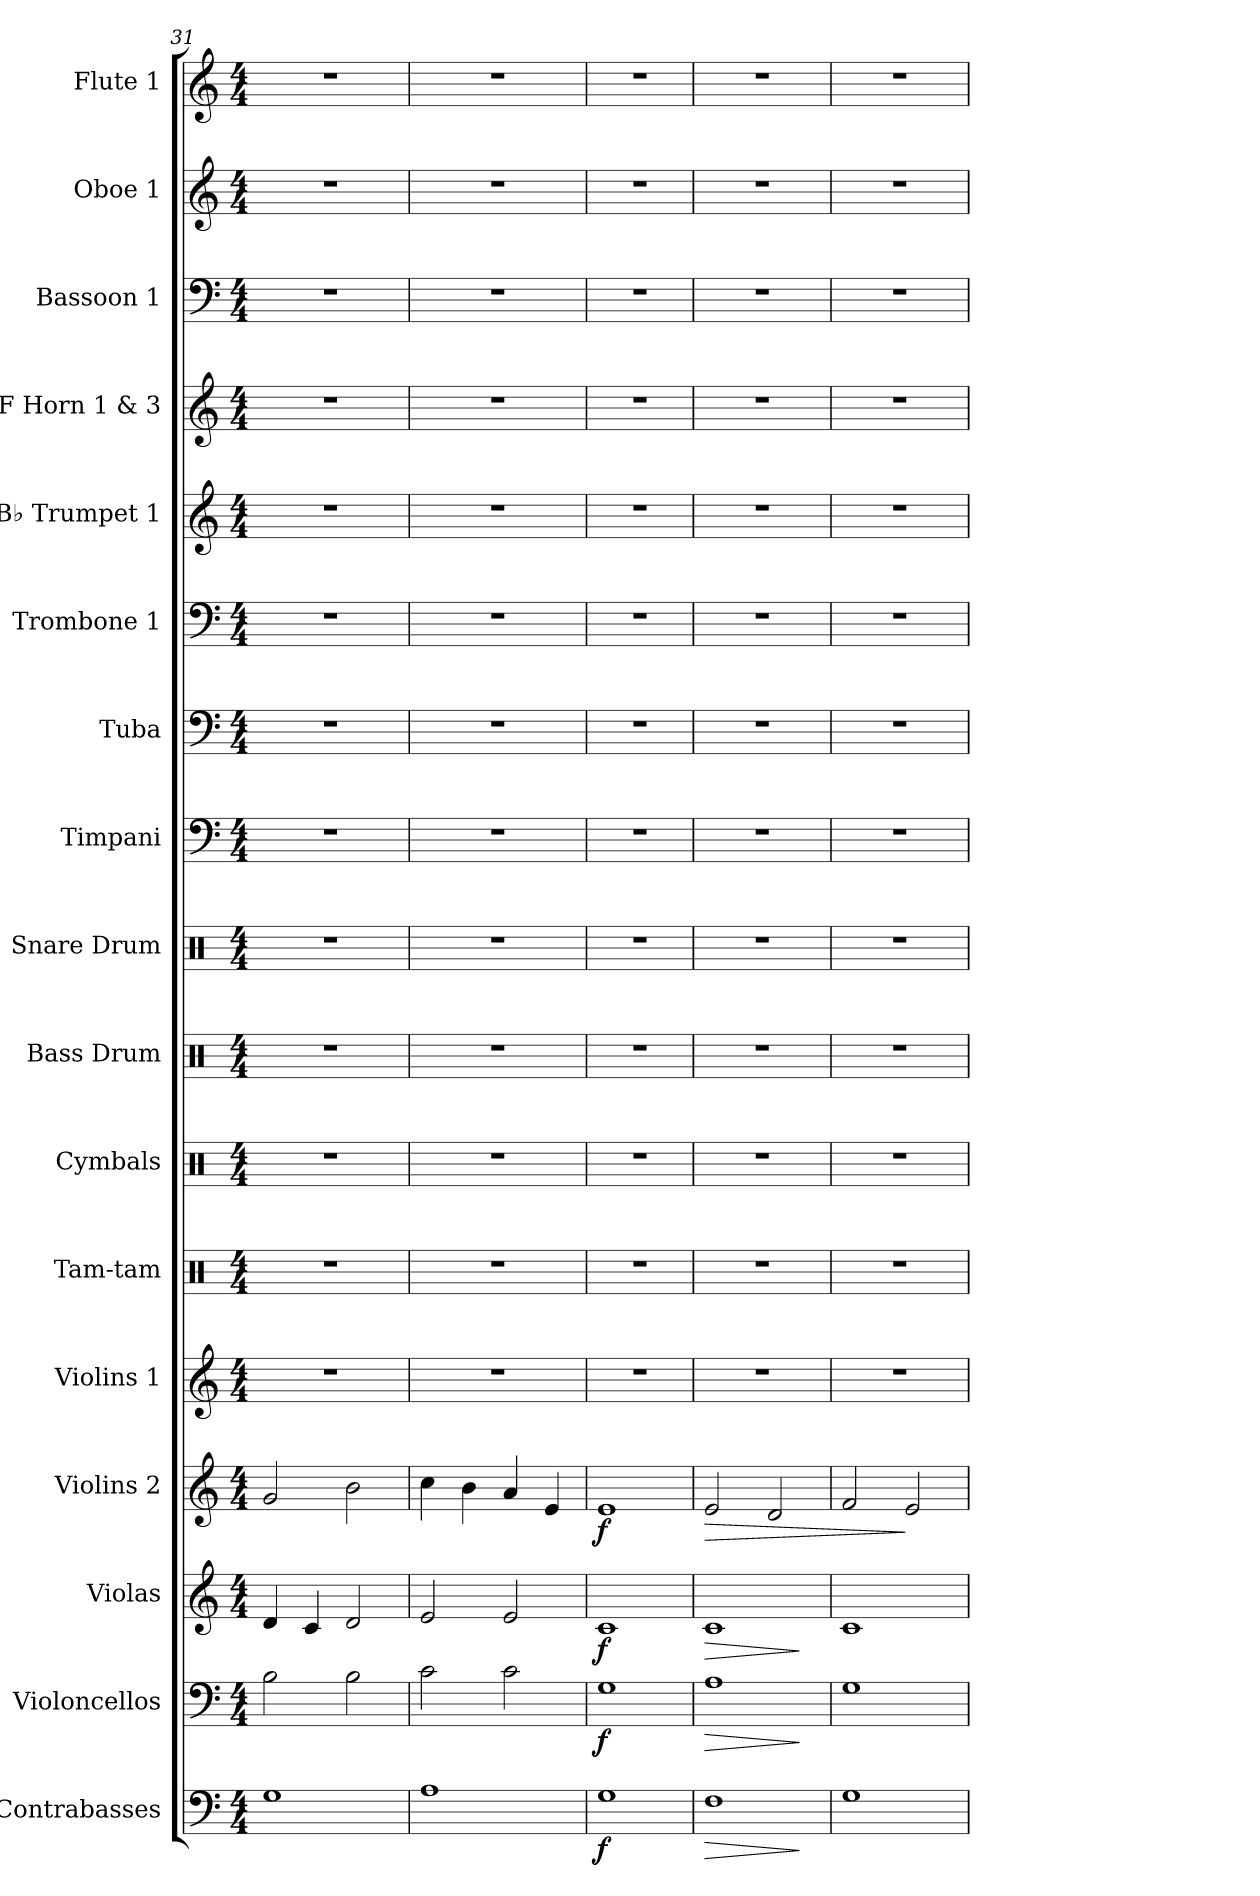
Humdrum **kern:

**kern	**dynam	**kern	**dynam	**kern	**dynam	**kern	**dynam	**kern	**kern	**kern	**kern	**kern	**kern	**kern	**kern	**kern	**kern	**kern	**kern	**kern
*part17	*part17	*part16	*part16	*part15	*part15	*part14	*part14	*part13	*part12	*part11	*part10	*part9	*part8	*part7	*part6	*part5	*part4	*part3	*part2	*part1
*staff17	*staff17	*staff16	*staff16	*staff15	*staff15	*staff14	*staff14	*staff13	*staff12	*staff11	*staff10	*staff9	*staff8	*staff7	*staff6	*staff5	*staff4	*staff3	*staff2	*staff1
*I"Contrabasses	*	*I"Violoncellos	*	*I"Violas	*	*I"Violins 2	*	*I"Violins 1	*I"Tam-tam	*I"Cymbals	*I"Bass Drum	*I"Snare Drum	*I"Timpani	*I"Tuba	*I"Trombone 1	*I"B♭ Trumpet 1	*I"F Horn 1 &amp; 3	*I"Bassoon 1	*I"Oboe 1	*I"Flute 1
*I'Cbs.	*	*I'Vcs.	*	*I'Vlas.	*	*I'Vlns. 2	*	*I'Vlns. 1	*I'T.-t.	*I'Cym.	*I'B. D.	*I'S. D.	*I'Timp.	*I'Tba.	*I'Tbn. 1	*I'B♭ Tpt. 1	*I'F Hn. 1 3	*I'Bsn. 1	*I'Ob. 1	*I'Fl. 1
*clefF4	*	*clefF4	*	*clefG2	*	*clefG2	*	*clefG2	*clefX	*clefX	*clefX	*clefX	*clefF4	*clefF4	*clefF4	*clefG2	*clefG2	*clefF4	*clefG2	*clefG2
*ITrd7c12	*	*	*	*	*	*	*	*	*	*	*	*	*	*	*	*ITrd1c2	*ITrd4c7	*	*	*
*k[]	*	*k[]	*	*k[]	*	*k[]	*	*k[]	*k[]	*k[]	*k[]	*k[]	*k[]	*k[]	*k[]	*k[b-e-]	*k[b-]	*k[]	*k[]	*k[]
*C:	*	*C:	*	*C:	*	*C:	*	*C:	*C:	*C:	*C:	*C:	*C:	*C:	*C:	*B-:	*F:	*C:	*C:	*C:
*M4/4	*	*M4/4	*	*M4/4	*	*M4/4	*	*M4/4	*M4/4	*M4/4	*M4/4	*M4/4	*M4/4	*M4/4	*M4/4	*M4/4	*M4/4	*M4/4	*M4/4	*M4/4
=31	=31	=31	=31	=31	=31	=31	=31	=31	=31	=31	=31	=31	=31	=31	=31	=31	=31	=31	=31	=31
1GGi	.	2Bi\	.	4di/	.	2gi/	.	1r	1r	1r	1r	1r	1r	1r	1r	1r	1r	1r	1r	1r
.	.	.	.	4ci/	.	.	.	.	.	.	.	.	.	.	.	.	.	.	.	.
.	.	2Bi\	.	2di/	.	2bi\	.	.	.	.	.	.	.	.	.	.	.	.	.	.
=32	=32	=32	=32	=32	=32	=32	=32	=32	=32	=32	=32	=32	=32	=32	=32	=32	=32	=32	=32	=32
1AAi	.	2ci\	.	2ei/	.	4cci\	.	1r	1r	1r	1r	1r	1r	1r	1r	1r	1r	1r	1r	1r
.	.	.	.	.	.	4bi\	.	.	.	.	.	.	.	.	.	.	.	.	.	.
.	.	2ci\	.	2ei/	.	4ai/	.	.	.	.	.	.	.	.	.	.	.	.	.	.
.	.	.	.	.	.	4ei/	.	.	.	.	.	.	.	.	.	.	.	.	.	.
!!LO:LB:g=z
=33	=33	=33	=33	=33	=33	=33	=33	=33	=33	=33	=33	=33	=33	=33	=33	=33	=33	=33	=33	=33
1GGi	f	1Gi	f	1ci	f	1ei	f	1r	1r	1r	1r	1r	1r	1r	1r	1r	1r	1r	1r	1r
=34	=34	=34	=34	=34	=34	=34	=34	=34	=34	=34	=34	=34	=34	=34	=34	=34	=34	=34	=34	=34
!	!LO:HP:b	!	!LO:HP:b	!	!LO:HP:b	!	!LO:HP:b	!	!	!	!	!	!	!	!	!	!	!	!	!
1FFi	>	1Ai	>	1ci	>	2ei/	>	1r	1r	1r	1r	1r	1r	1r	1r	1r	1r	1r	1r	1r
.	.	.	.	.	.	2di/	.	.	.	.	.	.	.	.	.	.	.	.	.	.
.	]	.	]	.	]	.	.	.	.	.	.	.	.	.	.	.	.	.	.	.
=35	=35	=35	=35	=35	=35	=35	=35	=35	=35	=35	=35	=35	=35	=35	=35	=35	=35	=35	=35	=35
1GGi	.	1Gi	.	1ci	.	2fi/	.	1r	1r	1r	1r	1r	1r	1r	1r	1r	1r	1r	1r	1r
.	.	.	.	.	.	2ei/	]	.	.	.	.	.	.	.	.	.	.	.	.	.
=	=	=	=	=	=	=	=	=	=	=	=	=	=	=	=	=	=	=	=	=
*-	*-	*-	*-	*-	*-	*-	*-	*-	*-	*-	*-	*-	*-	*-	*-	*-	*-	*-	*-	*-
